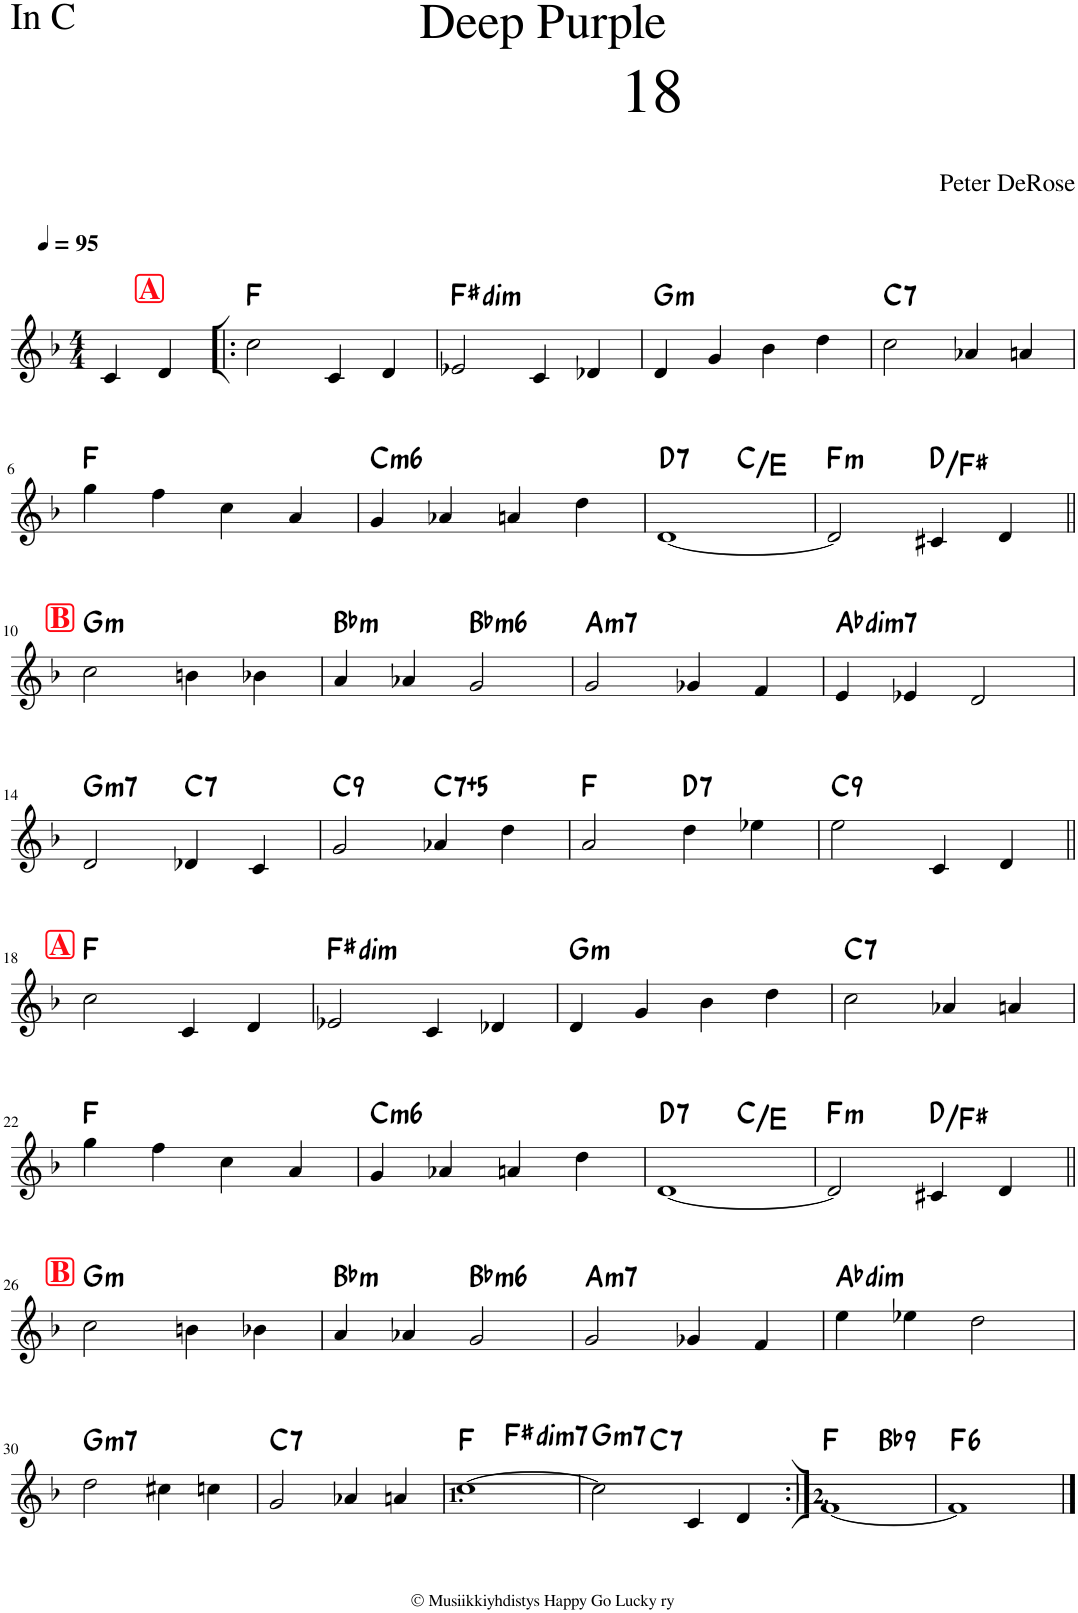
**kern	**harte
*part1	*part1
*staff1	*
*I"Piano	*
*I'Pno.	*
*clefG2	*
*k[b-]	*
*M4/4	*
=1	=1
4c/	.
4d/	.
=2!|:	=2!|:
!!LO:REH:place=s1:a:B:cj:color=#FF0913:fs=16:t=A
*MM95	*
2cc\	F:maj
4c/	.
4d/	.
=3	=3
!	!LO:H:kt=dim
2e-X/	F#:dim
4c/	.
4d-X/	.
=4	=4
!	!LO:H:kt=m
4d/	G:min
4g/	.
4b-\	.
4dd\	.
=5	=5
!	!LO:H:kt=7
2cc\	C:7
4a-X/	.
4an/	.
!!LO:LB:g=z
=6	=6
4gg\	F:maj
4ff\	.
4cc\	.
4a/	.
=7	=7
!	!LO:H:kt=m6
4g/	C:min6
4a-X/	.
4an/	.
4dd\	.
=8	=8
!	!LO:H:kt=7
*^	*
[1d	2ryy	D:7
.	2ryy	C:maj/3
=9	=9	=9
!	!	!LO:H:kt=m
*v	*v	*
2d/]	F:min
4c#X/	D:maj/3
4d/	.
!!LO:LB:g=z
!!LO:REH:place=s1:a:B:cj:color=#FF0913:fs=16:t=B
=10||	=10||
!	!LO:H:kt=m
2cc\	G:min
4bn\	.
4b-X\	.
=11	=11
!	!LO:H:kt=m
4a/	Bb:min
4a-X/	.
!	!LO:H:kt=m6
2g/	Bb:min6
=12	=12
!	!LO:H:kt=m7
2g/	A:min7
4g-X/	.
4f/	.
=13	=13
!	!LO:H:kt=dim7
4e/	Ab:dim7
4e-X/	.
2d/	.
!!LO:LB:g=z
=14	=14
!	!LO:H:kt=m7
2d/	G:min7
!	!LO:H:kt=7
4d-X/	C:7
4c/	.
=15	=15
!	!LO:H:kt=9
2g/	C:9
!	!LO:H:kt=7
4a-X/	C:(3,#5,b7)
4dd\	.
=16	=16
2a/	F:maj
!	!LO:H:kt=7
4dd\	D:7
4ee-X\	.
=17	=17
!	!LO:H:kt=9
2ee\	C:9
4c/	.
4d/	.
!!LO:LB:g=z
!!LO:REH:place=s1:a:B:cj:color=#FF0913:fs=16:t=A
=18||	=18||
2cc\	F:maj
4c/	.
4d/	.
=19	=19
!	!LO:H:kt=dim
2e-X/	F#:dim
4c/	.
4d-X/	.
=20	=20
!	!LO:H:kt=m
4d/	G:min
4g/	.
4b-\	.
4dd\	.
=21	=21
!	!LO:H:kt=7
2cc\	C:7
4a-X/	.
4an/	.
!!LO:LB:g=z
=22	=22
4gg\	F:maj
4ff\	.
4cc\	.
4a/	.
=23	=23
!	!LO:H:kt=m6
4g/	C:min6
4a-X/	.
4an/	.
4dd\	.
=24	=24
!	!LO:H:kt=7
*^	*
[1d	2ryy	D:7
.	2ryy	C:maj/3
=25	=25	=25
!	!	!LO:H:kt=m
*v	*v	*
2d/]	F:min
4c#X/	D:maj/3
4d/	.
!!LO:LB:g=z
!!LO:REH:place=s1:a:B:cj:color=#FF0913:fs=16:t=B
=26||	=26||
!	!LO:H:kt=m
2cc\	G:min
4bn\	.
4b-X\	.
=27	=27
!	!LO:H:kt=m
4a/	Bb:min
4a-X/	.
!	!LO:H:kt=m6
2g/	Bb:min6
=28	=28
!	!LO:H:kt=m7
2g/	A:min7
4g-X/	.
4f/	.
=29	=29
!	!LO:H:kt=dim
4ee\	Ab:dim
4ee-X\	.
2dd\	.
!!LO:LB:g=z
=30	=30
!	!LO:H:kt=m7
2dd\	G:min7
4cc#X\	.
4ccn\	.
=31	=31
!	!LO:H:kt=7
2g/	C:7
4a-X/	.
4an/	.
=32	=32
*^	*
[1cc	2ryy	F:maj
!	!	!LO:H:kt=dim7
.	2ryy	F#:dim7
=33	=33	=33
!	!	!LO:H:kt=m7
2cc\]	4ryy	G:min7
!	!	!LO:H:kt=7
.	2.ryy	C:7
4c/	.	.
4d/	.	.
=34:|!	=34:|!	=34:|!
[1f	2ryy	F:maj
!	!	!LO:H:kt=9
.	2ryy	Bb:9
=35	=35	=35
!	!	!LO:H:kt=6
*v	*v	*
1f]	F:maj6
==	==
*-	*-
